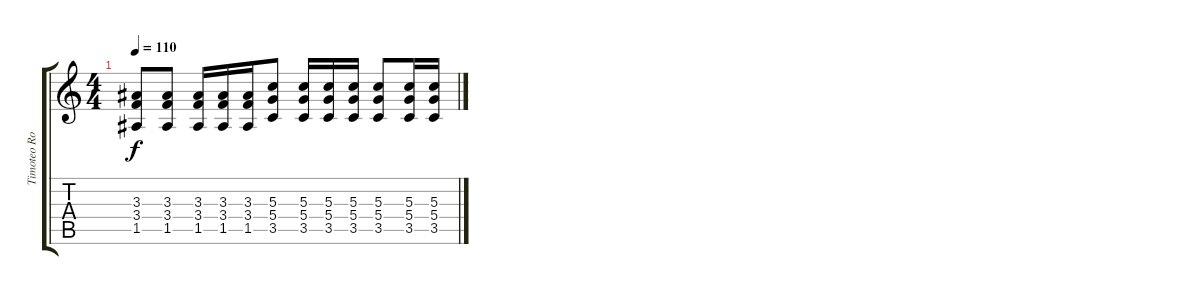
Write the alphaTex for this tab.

\track ("Timoteo Rosales-Guitar" "Timoteo Ro") {instrument overdrivenguitar}
\staff {score tabs}
\tuning (E4 B3 G3 D3 A2 D2) {hide}
\ts (4 4)
\tempo 110
\clef g2
\ks c
(3.3 3.4 1.5).8{dy f} (3.3 3.4 1.5).8 (3.3 3.4 1.5).16 (3.3 3.4 1.5).16 (3.3 3.4 1.5).16 (5.3 5.4 3.5).8 (5.3 5.4 3.5).16 (5.3 5.4 3.5).16 (5.3 5.4 3.5).16 (5.3 5.4 3.5).8 (5.3 5.4 3.5).16 (5.3 5.4 3.5).16
